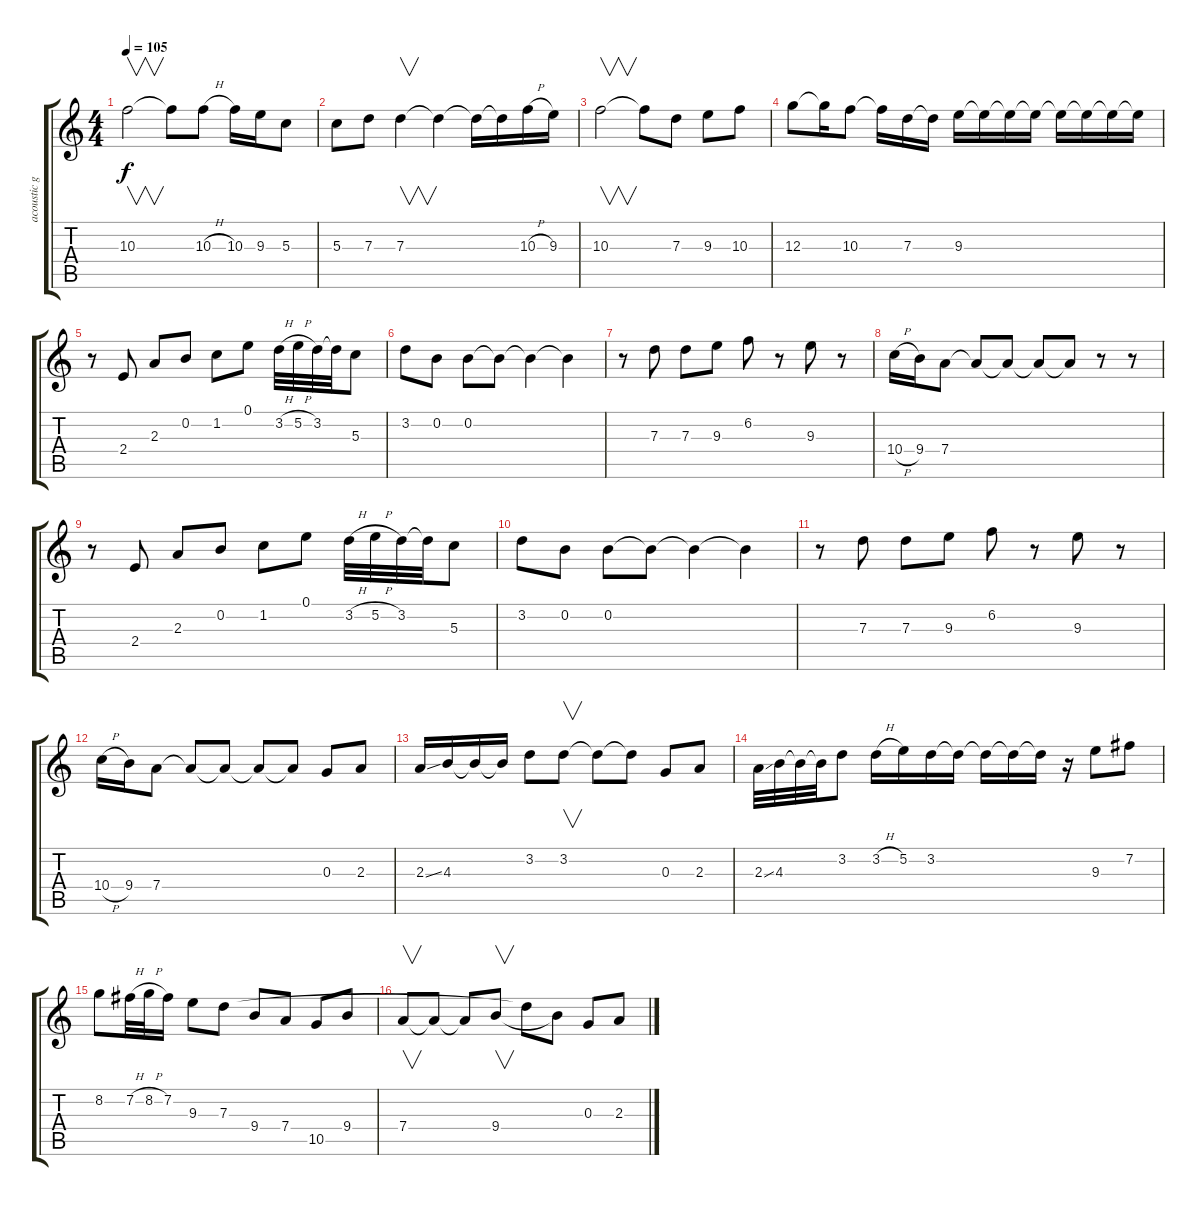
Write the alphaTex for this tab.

\track ("acoustic guitar 2" "acoustic g") {instrument acousticguitarsteel}
\staff {score tabs}
\tuning (E4 B3 G3 D3 A2 E2) {hide}
\ts (4 4)
\tempo 105
\clef g2
\ks c
10.3.2{v dy f} 10.3{t}.8 10.3{h}.8 10.3.16 9.3.16 5.3.8 |
5.3.8 7.3.8 7.3.4{v} 7.3{t}.4 7.3{t}.16 7.3{t}.16 10.3{h}.16 9.3.16 |
10.3.2{v} 10.3{t}.8 7.3.8 9.3.8 10.3.8 |
12.3.8 12.3{t}.16 10.3.8 10.3{t}.16 7.3.16 7.3{t}.16 9.3.16 9.3{t}.16 9.3{t}.16 9.3{t}.16 9.3{t}.16 9.3{t}.16 9.3{t}.16 9.3{t}.16 |
r.8 2.4.8 2.3.8 0.2.8 1.2.8 0.1.8 3.2{h}.32 5.2{h}.32 3.2.32 3.2{t}.32 5.3.8 |
3.2.8 0.2.8 0.2.8 0.2{t}.8 0.2{t}.4 0.2{t}.4 |
r.8 7.3.8 7.3.8 9.3.8 6.2.8 r.8 9.3.8 r.8 |
10.4{h}.16 9.4.16 7.4.8 7.4{t}.8 7.4{t}.8 7.4{t}.8 7.4{t}.8 r.8 r.8 |
r.8 2.4.8 2.3.8 0.2.8 1.2.8 0.1.8 3.2{h}.32 5.2{h}.32 3.2.32 3.2{t}.32 5.3.8 |
3.2.8 0.2.8 0.2.8 0.2{t}.8 0.2{t}.4 0.2{t}.4 |
r.8 7.3.8 7.3.8 9.3.8 6.2.8 r.8 9.3.8 r.8 |
10.4{h}.16 9.4.16 7.4.8 7.4{t}.8 7.4{t}.8 7.4{t}.8 7.4{t}.8 0.3.8 2.3.8 |
2.3{ss}.16 4.3.16 4.3{t}.16 4.3{t}.16 3.2.8 3.2.8{v} 3.2{t}.8 3.2{t}.8 0.3.8 2.3.8 |
2.3{ss}.32 4.3.32 4.3{t}.32 4.3{t}.32 3.2.8 3.2{h}.16 5.2.16 3.2.16 3.2{t}.16 3.2{t}.16 3.2{t}.16 3.2{t}.16 r.16 9.3.8 7.2.8 |
8.2.8 7.2{h}.32 8.2{h}.32 7.2.16 9.3.8 7.3.8 9.4.8 7.4.8 10.5.8 9.4.8 |
7.4.8{v} 7.4{t}.8 7.4{t}.8 9.4.8{v} 7.3{t}.8 9.4{t}.8 0.3.8 2.3.8
